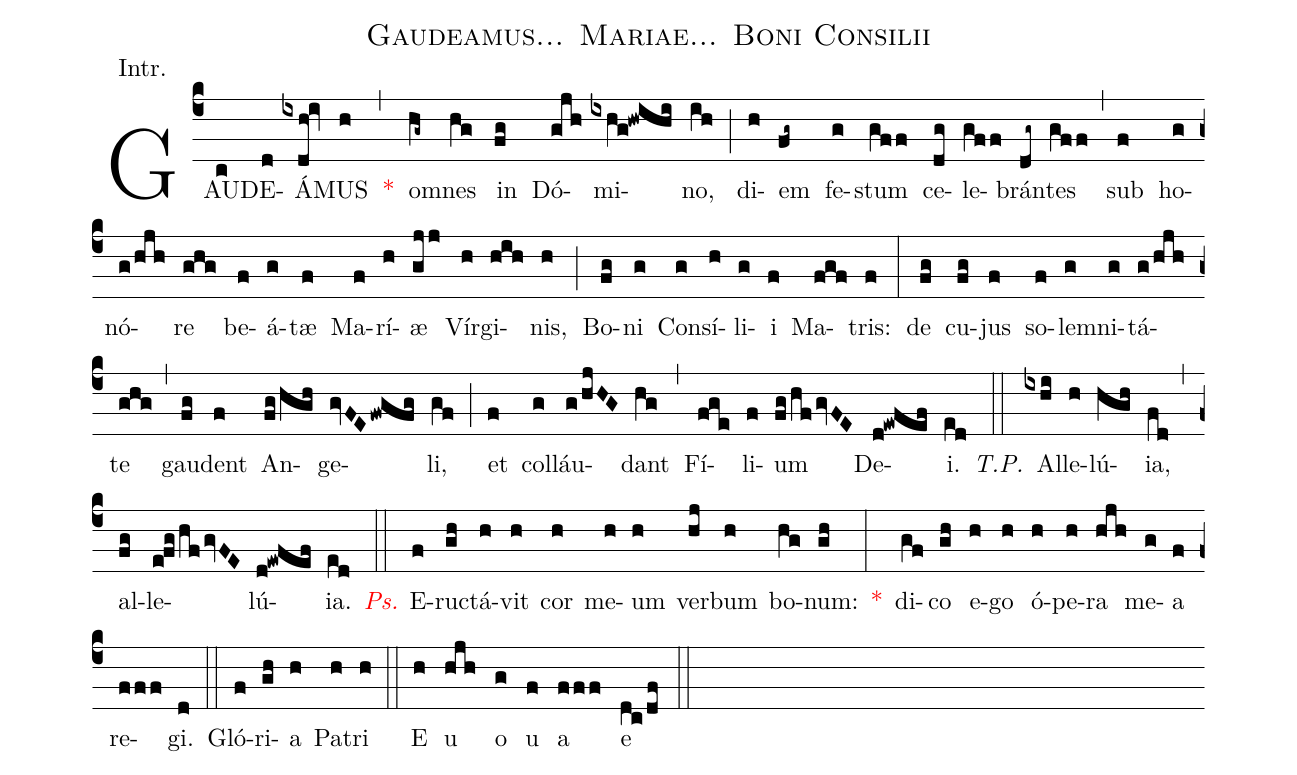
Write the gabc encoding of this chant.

name:Gaudeamus... Mariae... Boni Consilii;
annotation:Intr.;
mode:I.;
office-part:Introit;
%%
(c4) GAU(c)DE(d)Á(ixdh!iv)MUS(h) <v>\red{*}</v>(,) o(hg~)mnes(hg) in(fg) Dó(gjh)mi(ixhg!hwihi)no,(ih) (;) di(h)em(fg~) fe(g)stum(gff) ce(dg)le(gff)brán(dg~)tes(gff) (,) sub(f) ho(g)nó(g/hjh)re(ghg) be(f)á(g)tæ(f) Ma(f)rí(h)æ(gjj) Vír(h)gi(hih)nis,(h) (;) Bo(fg)ni(g) Con(g)sí(h)li(g)i(f) Ma(fgf)tris:(f) (:) de(fg) cu(fg)jus(f) so(f)lem(g)ni(g)tá(g/hjh)te(ghg) (,) gau(fg)dent(f) An(fg/hgh)ge(gvFEfwgfg)li,(gf) (;) et(f) col(g)láu(g/hjHG)dant(hg) (,) Fí(fge)li(f)um(fg/hfgvFE) De(d!ewfef)i.(ed) <i>T.P.</i>(::) Al(ixhi)le(h)lú(hgh)ia,(fd) (,) al(fg)le(e!fg/hfgvFE)lú(d!ewfef)ia.(ed) (::) <v>\redit{Ps.}</v> E(f)ru(gh)ctá(h)vit(h) cor(h) me(h)um(h) ver(hj)bum(h) bo(hg)num:(gh) <v>\red{*}</v>(:) di(gf)co(gh) e(h)go(h) ó(h)pe(h)ra(hjh) me(g)a(f) re(fff)gi.(d) (::) Gló(f)ri(gh)a(h) Pa(h)tri(h) (::) E(h) u(hjh) o(g) u(f) a(fff) e(dc/df) (::)
